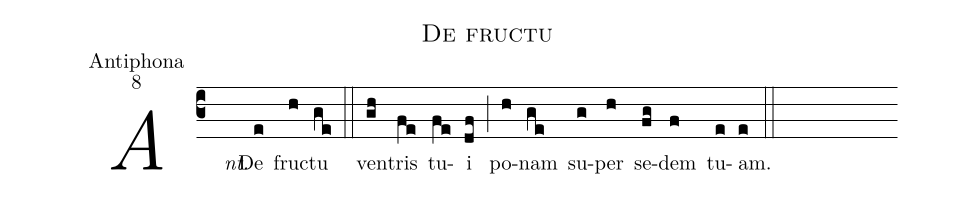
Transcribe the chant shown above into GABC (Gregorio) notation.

name:De fructu;
office-part:Antiphona;
mode:8;
%%
(c3) <i>Ant.</i>() De(e) fru(h)ctu(ge) (::)
ven(gh)tris(fe) tu(fe)i(df) (;) po(h)nam(ge) su(g)per(h) se(fg)dem(f) tu(e)am.(e) (::)
